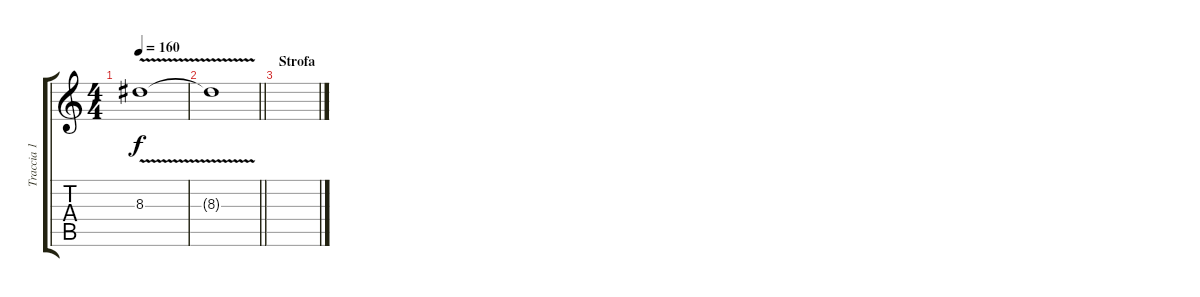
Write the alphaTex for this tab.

\track ("Traccia 1" "Traccia 1") {instrument distortionguitar}
\staff {score tabs}
\tuning (E4 B3 G3 D3 A2 E2) {hide}
\ts (4 4)
\tempo 160
\clef g2
\ks c
8.3{v}.1{dy f} |
\barLineRight lightlight
8.3{t}.1 |
\section ("" "Strofa")
